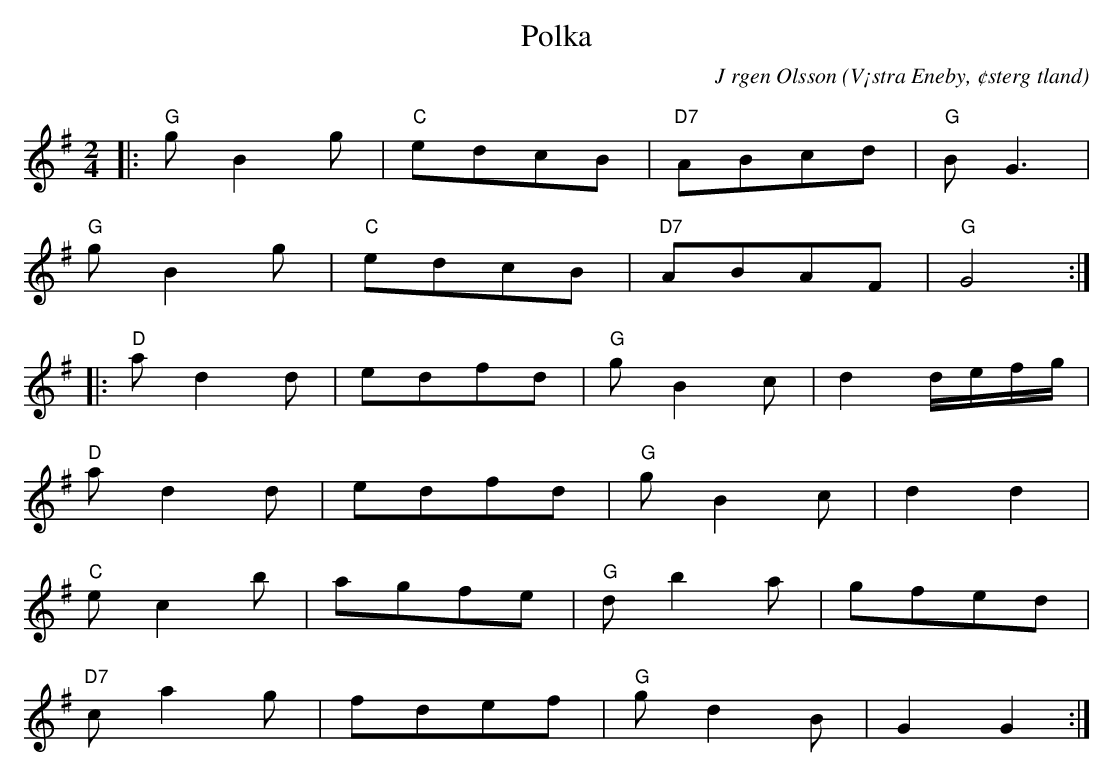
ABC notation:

X:1
T:Polka
C:J rgen Olsson
O:V¡stra Eneby, ¢sterg tland
Q:115
M:2/4
L:1/8
K:G
|:"G"gB2g|"C"edcB|"D7"ABcd|"G"B G3|
  "G"gB2g|"C"edcB|"D7"ABAF|"G"G4 :|
|:"D"ad2d|edfd   |"G"gB2c |d2d/2e/2f/2g/2|
"D"ad2d|edfd   |"G"gB2c |d2d2   |
"C" ec2b |agfe   |"G"db2a |gfed   |
"D7"ca2g |fdef   |"G"gd2B |G2G2   :|]
